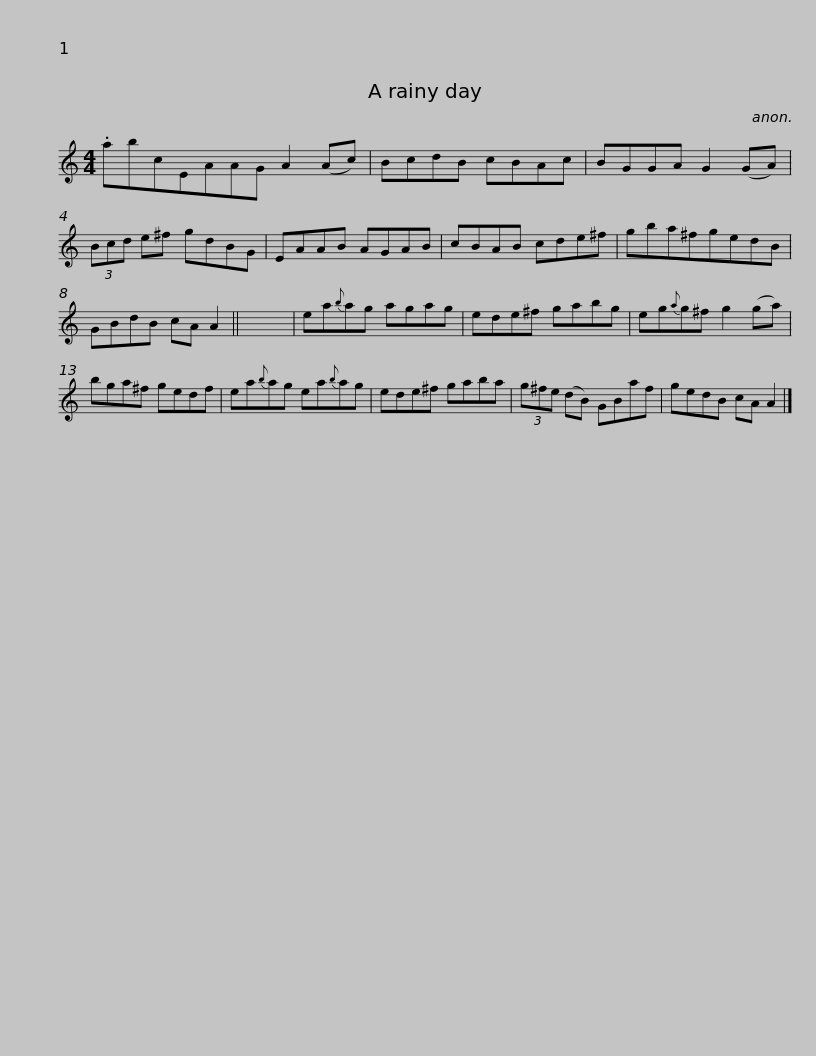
X:1
L:1/8
M:4/4
I:linebreak $
K:C
V:1 treble
V:1
 .abcEAAG A2 (Ac) | BcdB cBAc | BGGA G2 (GA) | (3Bcd e^f gdBG | EAAB AGAB |$ %5
 cBAB cde^f | gba^fgedB | GBdB cA A2 || x8 | ea{b}ag agag | %10
 ede^f gabg |$ eg{a}g^f g2 (ga) | bga^f gedf | ea{b}ag ea{b}ag | ede^f gaba | %15
 (3g^fe (dB) GBaf |$ gedB cA A2 |] %17
